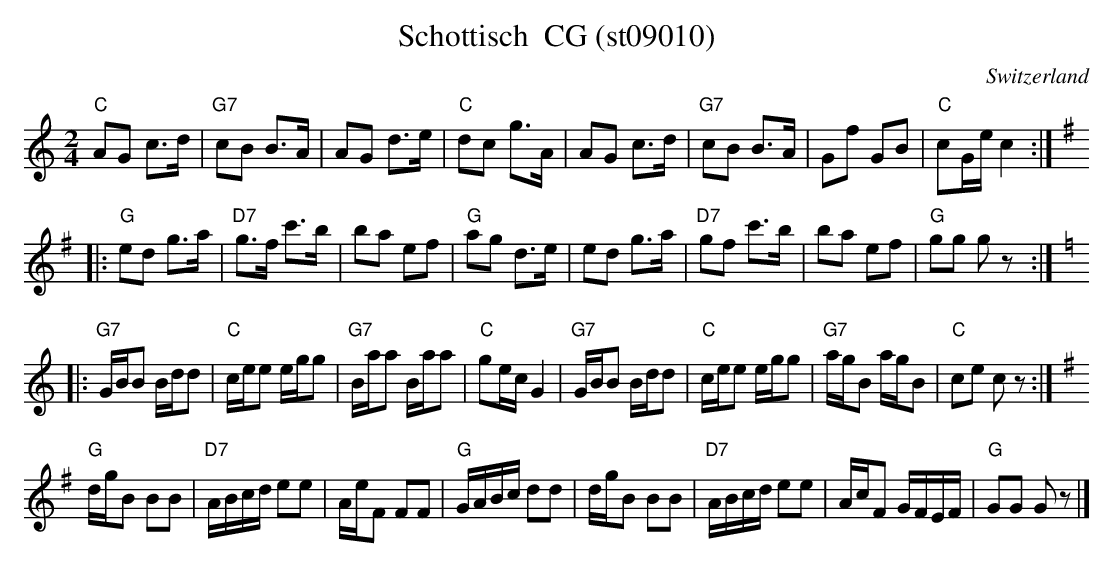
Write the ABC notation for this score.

X:1
T: Schottisch  CG (st09010)
M:2/4
L:1/8
O:Switzerland
K:C major
"C"AG c>d | "G7"cB B>A | AG d>e | "C"dc g>A | AG c>d | "G7"cB B>A | Gf GB | "C"cG/e/c2 :: [K:G]
"G"ed g>a | "D7"g>f c'>b | ba ef | "G"ag d>e | ed g>a | "D7"gf c'>b | ba ef | "G"gg gz :: [K:C] [L:1/16]
"G7"GBB2 Bdd2 | "C"cee2 egg2 | "G7"Baa2 Baa2 | "C"g2ecG4 | "G7"GBB2 Bdd2 | "C"cee2 egg2 | "G7"agB2 agB2 | "C"c2e2 c2z2 :| [K:G]
"G"dgB2 B2B2 | "D7"ABcd e2e2 | AeF2 F2F2 | "G"GABc d2d2 | dgB2 B2B2 | "D7"ABcd e2e2 | AcF2 GFEF | "G"G2G2 G2z2 |]
